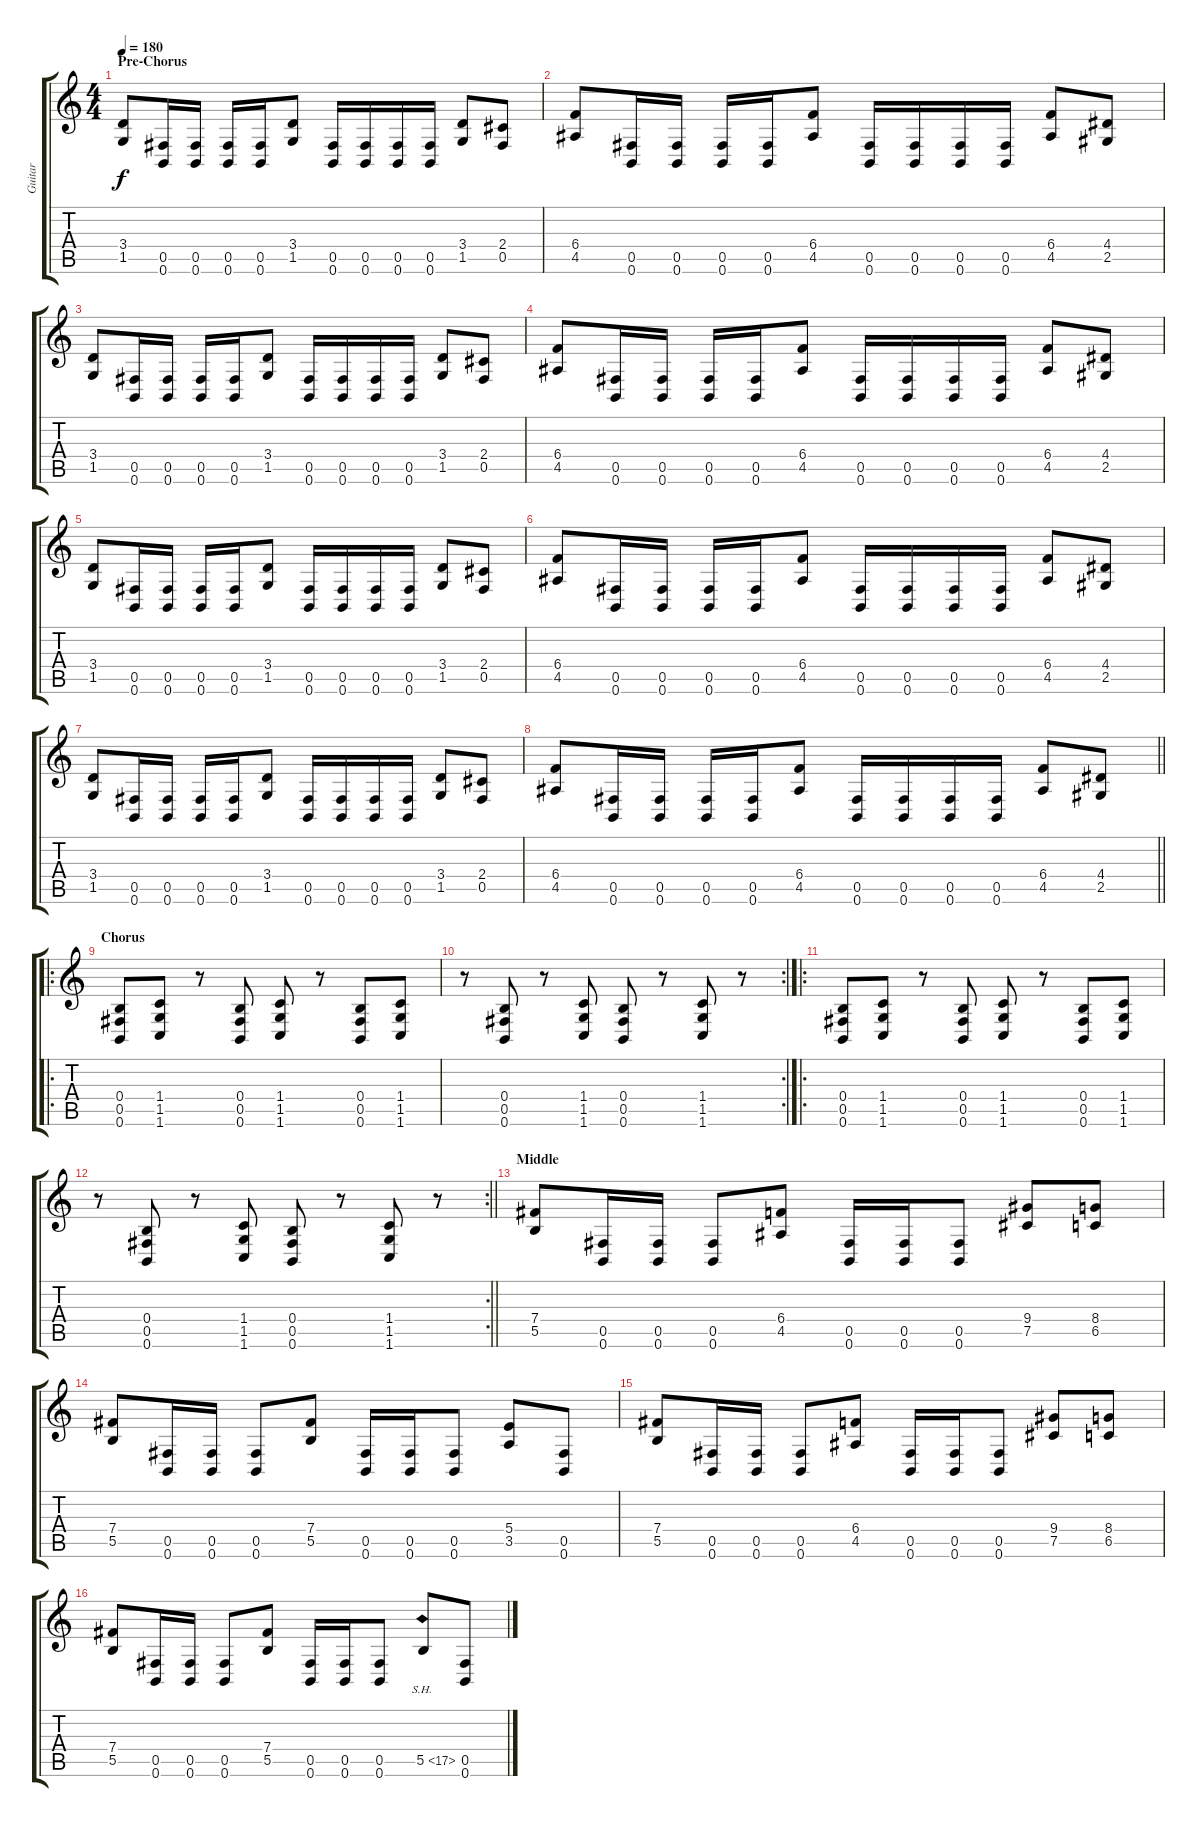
\track ("Guitar" "Guitar") {instrument distortionguitar}
\staff {score tabs}
\tuning (Db4 Ab3 E3 B2 Gb2 B1) {hide}
\ts (4 4)
\section ("" "Pre-Chorus")
\tempo 180
\clef g2
\ks c
(3.4 1.5).8{dy f} (0.5 0.6).16 (0.5 0.6).16 (0.5 0.6).16 (0.5 0.6).16 (3.4 1.5).8 (0.5 0.6).16 (0.5 0.6).16 (0.5 0.6).16 (0.5 0.6).16 (3.4 1.5).8 (2.4 0.5).8 |
(6.4 4.5).8 (0.5 0.6).16 (0.5 0.6).16 (0.5 0.6).16 (0.5 0.6).16 (6.4 4.5).8 (0.5 0.6).16 (0.5 0.6).16 (0.5 0.6).16 (0.5 0.6).16 (6.4 4.5).8 (4.4 2.5).8 |
(3.4 1.5).8 (0.5 0.6).16 (0.5 0.6).16 (0.5 0.6).16 (0.5 0.6).16 (3.4 1.5).8 (0.5 0.6).16 (0.5 0.6).16 (0.5 0.6).16 (0.5 0.6).16 (3.4 1.5).8 (2.4 0.5).8 |
(6.4 4.5).8 (0.5 0.6).16 (0.5 0.6).16 (0.5 0.6).16 (0.5 0.6).16 (6.4 4.5).8 (0.5 0.6).16 (0.5 0.6).16 (0.5 0.6).16 (0.5 0.6).16 (6.4 4.5).8 (4.4 2.5).8 |
(3.4 1.5).8 (0.5 0.6).16 (0.5 0.6).16 (0.5 0.6).16 (0.5 0.6).16 (3.4 1.5).8 (0.5 0.6).16 (0.5 0.6).16 (0.5 0.6).16 (0.5 0.6).16 (3.4 1.5).8 (2.4 0.5).8 |
(6.4 4.5).8 (0.5 0.6).16 (0.5 0.6).16 (0.5 0.6).16 (0.5 0.6).16 (6.4 4.5).8 (0.5 0.6).16 (0.5 0.6).16 (0.5 0.6).16 (0.5 0.6).16 (6.4 4.5).8 (4.4 2.5).8 |
(3.4 1.5).8 (0.5 0.6).16 (0.5 0.6).16 (0.5 0.6).16 (0.5 0.6).16 (3.4 1.5).8 (0.5 0.6).16 (0.5 0.6).16 (0.5 0.6).16 (0.5 0.6).16 (3.4 1.5).8 (2.4 0.5).8 |
\barLineRight lightlight
(6.4 4.5).8 (0.5 0.6).16 (0.5 0.6).16 (0.5 0.6).16 (0.5 0.6).16 (6.4 4.5).8 (0.5 0.6).16 (0.5 0.6).16 (0.5 0.6).16 (0.5 0.6).16 (6.4 4.5).8 (4.4 2.5).8 |
\ro
\section ("" "Chorus")
(0.4 0.5 0.6).8 (1.4 1.5 1.6).8 r.8 (0.4 0.5 0.6).8 (1.4 1.5 1.6).8 r.8 (0.4 0.5 0.6).8 (1.4 1.5 1.6).8 |
\rc 2
r.8 (0.4 0.5 0.6).8 r.8 (1.4 1.5 1.6).8 (0.4 0.5 0.6).8 r.8 (1.4 1.5 1.6).8 r.8 |
\ro
(0.4 0.5 0.6).8 (1.4 1.5 1.6).8 r.8 (0.4 0.5 0.6).8 (1.4 1.5 1.6).8 r.8 (0.4 0.5 0.6).8 (1.4 1.5 1.6).8 |
\rc 2
\barLineRight lightlight
r.8 (0.4 0.5 0.6).8 r.8 (1.4 1.5 1.6).8 (0.4 0.5 0.6).8 r.8 (1.4 1.5 1.6).8 r.8 |
\section ("" "Middle")
(7.4 5.5).8 (0.5 0.6).16 (0.5 0.6).16 (0.5 0.6).8 (6.4 4.5).8 (0.5 0.6).16 (0.5 0.6).16 (0.5 0.6).8 (9.4 7.5).8 (8.4 6.5).8 |
(7.4 5.5).8 (0.5 0.6).16 (0.5 0.6).16 (0.5 0.6).8 (7.4 5.5).8 (0.5 0.6).16 (0.5 0.6).16 (0.5 0.6).8 (5.4 3.5).8 (0.5 0.6).8 |
(7.4 5.5).8 (0.5 0.6).16 (0.5 0.6).16 (0.5 0.6).8 (6.4 4.5).8 (0.5 0.6).16 (0.5 0.6).16 (0.5 0.6).8 (9.4 7.5).8 (8.4 6.5).8 |
(7.4 5.5).8 (0.5 0.6).16 (0.5 0.6).16 (0.5 0.6).8 (7.4 5.5).8 (0.5 0.6).16 (0.5 0.6).16 (0.5 0.6).8 5.5{sh 12}.8 (0.5 0.6).8
